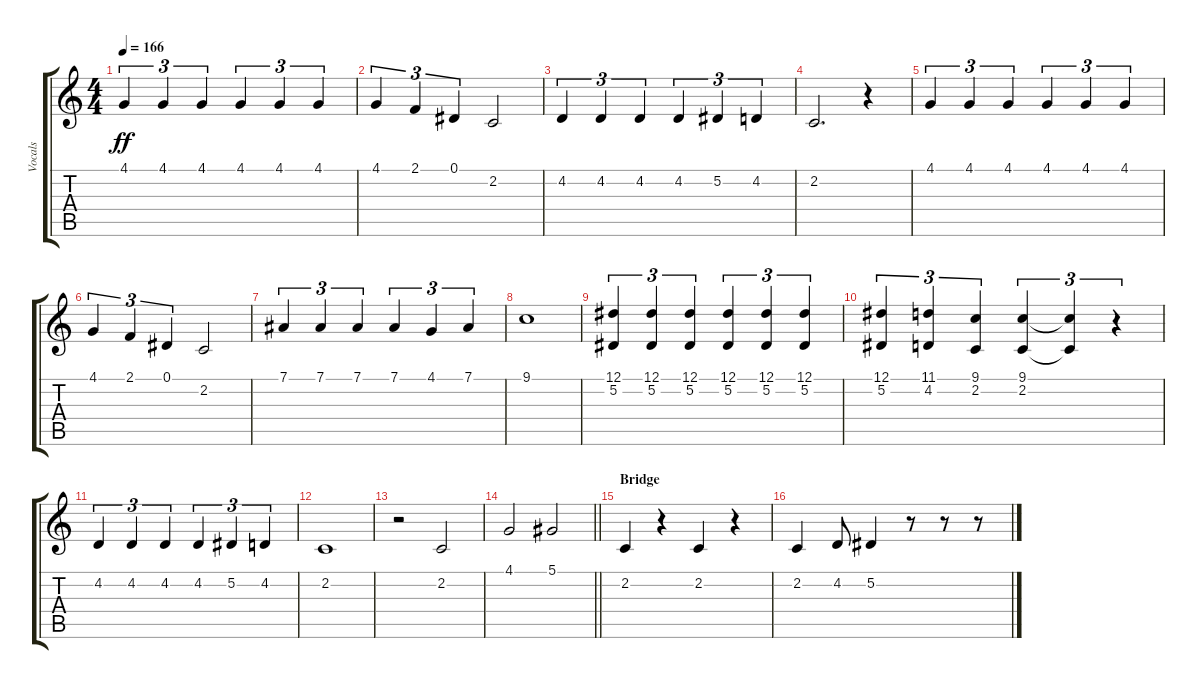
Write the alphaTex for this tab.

\track ("Vocals" "Vocals") {instrument oboe}
\staff {score tabs}
\tuning (Eb4 Bb3 Gb3 Db3 Ab2 Eb2) {hide}
\ts (4 4)
\tempo 166
\clef g2
\ks c
4.1.4{tu (3 2) dy ff} 4.1.4{tu (3 2)} 4.1.4{tu (3 2)} 4.1.4{tu (3 2)} 4.1.4{tu (3 2)} 4.1.4{tu (3 2)} |
4.1.4{tu (3 2)} 2.1.4{tu (3 2)} 0.1.4{tu (3 2)} 2.2.2 |
4.2.4{tu (3 2)} 4.2.4{tu (3 2)} 4.2.4{tu (3 2)} 4.2.4{tu (3 2)} 5.2.4{tu (3 2)} 4.2.4{tu (3 2)} |
2.2.2{d} r.4 |
4.1.4{tu (3 2)} 4.1.4{tu (3 2)} 4.1.4{tu (3 2)} 4.1.4{tu (3 2)} 4.1.4{tu (3 2)} 4.1.4{tu (3 2)} |
4.1.4{tu (3 2)} 2.1.4{tu (3 2)} 0.1.4{tu (3 2)} 2.2.2 |
7.1.4{tu (3 2)} 7.1.4{tu (3 2)} 7.1.4{tu (3 2)} 7.1.4{tu (3 2)} 4.1.4{tu (3 2)} 7.1.4{tu (3 2)} |
9.1.1 |
(12.1 5.2).4{tu (3 2)} (12.1 5.2).4{tu (3 2)} (12.1 5.2).4{tu (3 2)} (12.1 5.2).4{tu (3 2)} (12.1 5.2).4{tu (3 2)} (12.1 5.2).4{tu (3 2)} |
(12.1 5.2).4{tu (3 2)} (11.1 4.2).4{tu (3 2)} (9.1 2.2).4{tu (3 2)} (9.1 2.2).4{tu (3 2)} (9.1{t} 2.2{t}).4{tu (3 2)} r.4{tu (3 2)} |
4.2.4{tu (3 2)} 4.2.4{tu (3 2)} 4.2.4{tu (3 2)} 4.2.4{tu (3 2)} 5.2.4{tu (3 2)} 4.2.4{tu (3 2)} |
2.2.1 |
r.2 2.2.2 |
\barLineRight lightlight
4.1.2 5.1.2 |
\section ("" "Bridge")
2.2.4 r.4 2.2.4 r.4 |
2.2.4 4.2.8 5.2.4 r.8 r.8 r.8
